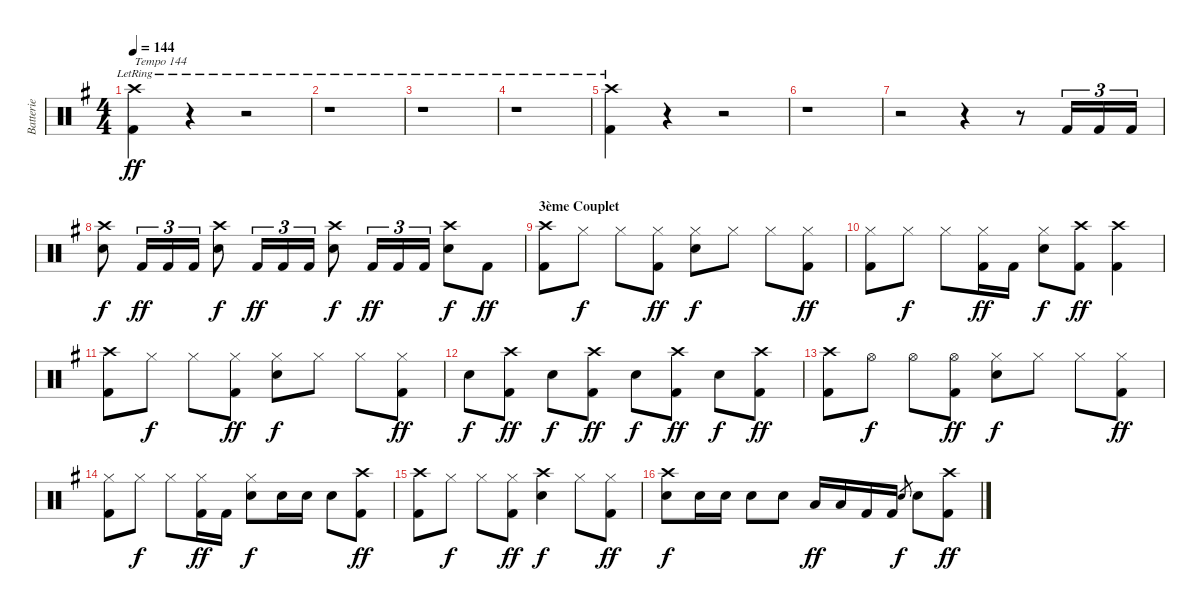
\track ("Batterie" "Batterie") {instrument percussion}
\staff {score}
\articulation defaults
\ts (4 4)
\tempo 144
\clef neutral
\ks g
("Crash high (hit)"{lr} "Kick (hit) 2"{lr}).4{txt "Tempo 144" dy ff} r.4 r.2 |
r.1 |
r.1 |
r.1 |
("Crash high (hit)"{lr} "Kick (hit) 2"{lr}).4 r.4 r.2 |
r.1 |
r.2 r.4 r.8 "Kick (hit) 2".16{tu (3 2)} "Kick (hit) 2".16{tu (3 2)} "Kick (hit) 2".16{tu (3 2)} |
("Crash high (hit)" "Snare (hit) 2").8{dy f} "Kick (hit) 2".16{tu (3 2) dy ff} "Kick (hit) 2".16{tu (3 2)} "Kick (hit) 2".16{tu (3 2)} ("Crash high (hit)" "Snare (hit) 2").8{dy f} "Kick (hit) 2".16{tu (3 2) dy ff} "Kick (hit) 2".16{tu (3 2)} "Kick (hit) 2".16{tu (3 2)} ("Crash high (hit)" "Snare (hit) 2").8{dy f} "Kick (hit) 2".16{tu (3 2) dy ff} "Kick (hit) 2".16{tu (3 2)} "Kick (hit) 2".16{tu (3 2)} ("Crash high (hit)" "Snare (hit) 2").8{dy f} "Kick (hit) 2".8{dy ff} |
\section ("" "3ème Couplet")
("Crash high (hit)" "Kick (hit) 2").8 "Hi-Hat (closed)".8{dy f} "Hi-Hat (closed)".8 ("Hi-Hat (closed)" "Kick (hit) 2").8{dy ff} ("Hi-Hat (closed)" "Snare (hit) 2").8{dy f} "Hi-Hat (closed)".8 "Hi-Hat (closed)".8 ("Hi-Hat (closed)" "Kick (hit) 2").8{dy ff} |
("Hi-Hat (closed)" "Kick (hit) 2").8 "Hi-Hat (closed)".8{dy f} "Hi-Hat (closed)".8 ("Hi-Hat (closed)" "Kick (hit) 2").16{dy ff} "Kick (hit) 2".16 ("Hi-Hat (closed)" "Snare (hit) 2").8{dy f} ("Crash high (hit)" "Kick (hit) 2").8{dy ff} ("Crash high (hit)" "Kick (hit) 2").4 |
("Crash high (hit)" "Kick (hit) 2").8 "Hi-Hat (closed)".8{dy f} "Hi-Hat (closed)".8 ("Hi-Hat (closed)" "Kick (hit) 2").8{dy ff} ("Hi-Hat (closed)" "Snare (hit) 2").8{dy f} "Hi-Hat (closed)".8 "Hi-Hat (closed)".8 ("Hi-Hat (closed)" "Kick (hit) 2").8{dy ff} |
"Snare (hit) 2".8{dy f} ("Crash high (hit)" "Kick (hit) 2").8{dy ff} "Snare (hit) 2".8{dy f} ("Crash high (hit)" "Kick (hit) 2").8{dy ff} "Snare (hit) 2".8{dy f} ("Crash high (hit)" "Kick (hit) 2").8{dy ff} "Snare (hit) 2".8{dy f} ("Crash high (hit)" "Kick (hit) 2").8{dy ff} |
("Crash high (hit)" "Kick (hit) 2").8 "Hi-Hat (open)".8{dy f} "Hi-Hat (open)".8 ("Hi-Hat (open)" "Kick (hit) 2").8{dy ff} ("Hi-Hat (closed)" "Snare (hit) 2").8{dy f} "Hi-Hat (closed)".8 "Hi-Hat (closed)".8 ("Hi-Hat (closed)" "Kick (hit) 2").8{dy ff} |
("Hi-Hat (closed)" "Kick (hit) 2").8 "Hi-Hat (closed)".8{dy f} "Hi-Hat (closed)".8 ("Hi-Hat (closed)" "Kick (hit) 2").16{dy ff} "Kick (hit) 2".16 ("Hi-Hat (closed)" "Snare (hit) 2").8{dy f} "Snare (hit) 2".16 "Snare (hit) 2".16 "Snare (hit) 2".8 ("Crash high (hit)" "Kick (hit) 2").8{dy ff} |
("Crash high (hit)" "Kick (hit) 2").8 "Hi-Hat (closed)".8{dy f} "Hi-Hat (closed)".8 ("Hi-Hat (closed)" "Kick (hit) 2").8{dy ff} ("Crash high (hit)" "Snare (hit) 2").4{dy f} "Hi-Hat (closed)".8 ("Hi-Hat (closed)" "Kick (hit) 2").8{dy ff} |
("Crash high (hit)" "Snare (hit) 2").8{dy f} "Snare (hit) 2".16 "Snare (hit) 2".16 "Snare (hit) 2".8 "Snare (hit) 2".8 "Low Tom (hit)".16{dy ff} "Low Tom (hit)".16 "Kick (hit) 2".16 "Kick (hit) 2".16 "Snare (hit) 2".8{gr dy f} "Snare (hit) 2".8 ("Crash high (hit)" "Kick (hit) 2").8{dy ff}
